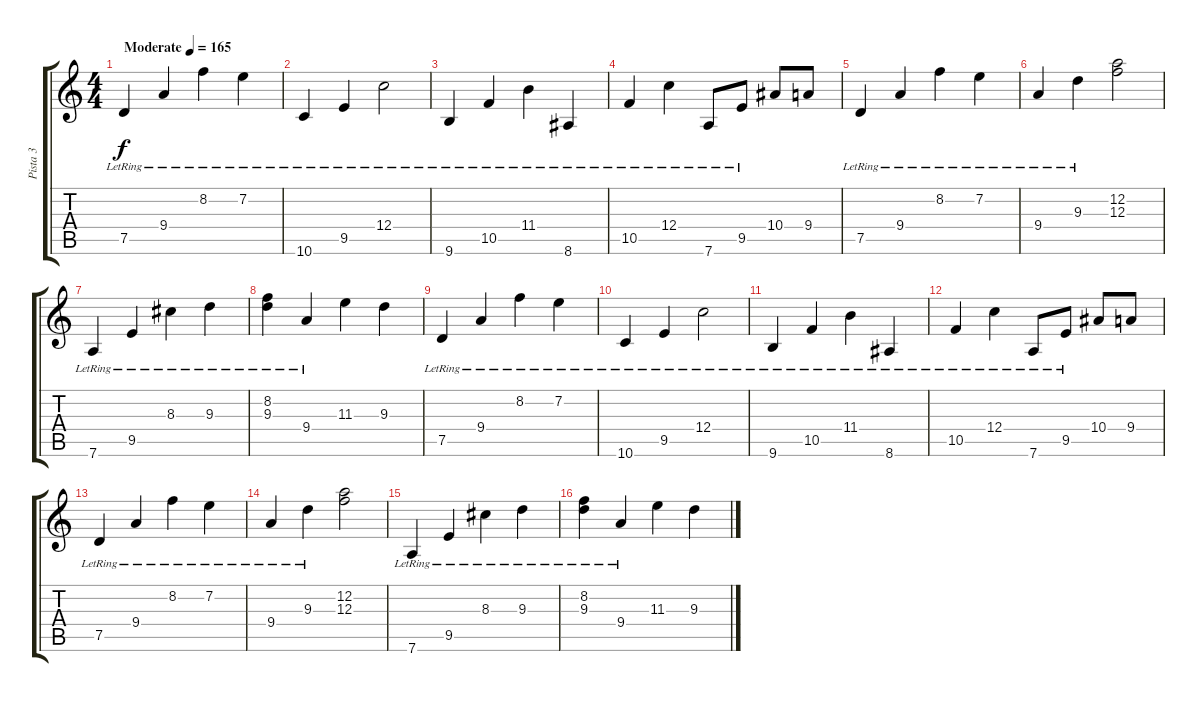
\track ("Pista 3" "Pista 3") {instrument acousticguitarsteel}
\staff {score tabs}
\tuning (D4 A3 F3 C3 G2 D2) {hide}
\ts (4 4)
\tempo (165 "Moderate")
\clef g2
\ks c
7.5{lr}.4{dy f instrument acousticguitarsteel} 9.4{lr}.4 8.2{lr}.4 7.2{lr}.4 |
10.6{lr}.4 9.5{lr}.4 12.4{lr}.2 |
9.6{lr}.4 10.5{lr}.4 11.4{lr}.4 8.6{lr}.4 |
10.5{lr}.4 12.4{lr}.4 7.6{lr}.8 9.5{lr}.8 10.4.8 9.4.8 |
7.5{lr}.4 9.4{lr}.4 8.2{lr}.4 7.2{lr}.4 |
9.4{lr}.4 9.3{lr}.4 (12.2 12.3).2 |
7.6{lr}.4 9.5{lr}.4 8.3{lr}.4 9.3{lr}.4 |
(8.2 9.3{lr}).4 9.4{lr}.4 11.3.4 9.3.4 |
7.5{lr}.4 9.4{lr}.4 8.2{lr}.4 7.2{lr}.4 |
10.6{lr}.4 9.5{lr}.4 12.4{lr}.2 |
9.6{lr}.4 10.5{lr}.4 11.4{lr}.4 8.6{lr}.4 |
10.5{lr}.4 12.4{lr}.4 7.6{lr}.8 9.5{lr}.8 10.4.8 9.4.8 |
7.5{lr}.4 9.4{lr}.4 8.2{lr}.4 7.2{lr}.4 |
9.4{lr}.4 9.3{lr}.4 (12.2 12.3).2 |
7.6{lr}.4 9.5{lr}.4 8.3{lr}.4 9.3{lr}.4 |
(8.2 9.3{lr}).4 9.4{lr}.4 11.3.4 9.3.4
